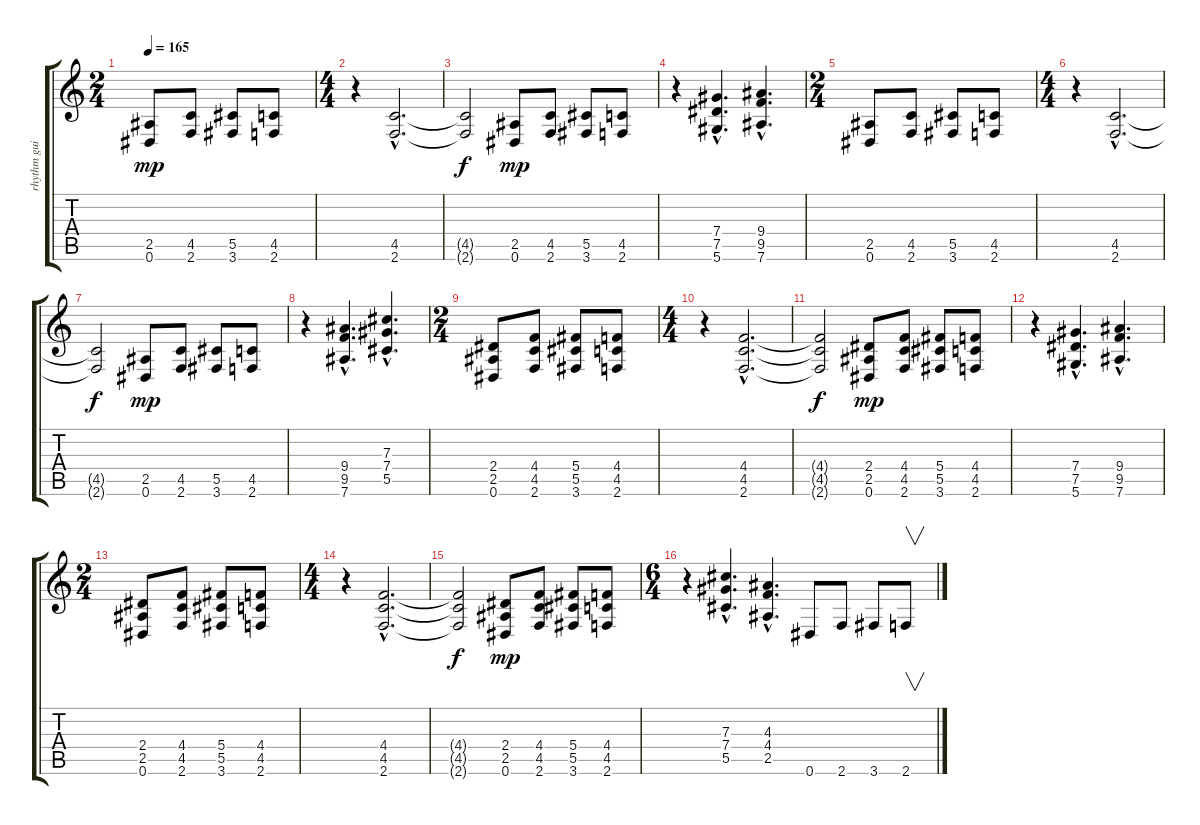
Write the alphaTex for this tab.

\track ("rhythm guitar II" "rhythm gui") {instrument distortionguitar}
\staff {score tabs}
\tuning (Eb4 Bb3 Gb3 Db3 Ab2 Eb2) {hide}
\ts (2 4)
\tempo 165
\clef g2
\ks c
(2.5 0.6).8{dy mp instrument distortionguitar} (4.5 2.6).8 (5.5 3.6).8 (4.5 2.6).8 |
\ts (4 4)
r.4 (4.5{hac} 2.6{hac}).2{d} |
(4.5{t} 2.6{t}).2{dy f} (2.5 0.6).8{dy mp} (4.5 2.6).8 (5.5 3.6).8 (4.5 2.6).8 |
r.4 (7.4{hac} 7.5{hac} 5.6{hac}).4{d} (9.4{hac} 9.5{hac} 7.6{hac}).4{d} |
\ts (2 4)
(2.5 0.6).8 (4.5 2.6).8 (5.5 3.6).8 (4.5 2.6).8 |
\ts (4 4)
r.4 (4.5{hac} 2.6{hac}).2{d} |
(4.5{t} 2.6{t}).2{dy f} (2.5 0.6).8{dy mp} (4.5 2.6).8 (5.5 3.6).8 (4.5 2.6).8 |
r.4 (9.4{hac} 9.5{hac} 7.6{hac}).4{d} (7.3{hac} 7.4{hac} 5.5{hac}).4{d} |
\ts (2 4)
(2.4 2.5 0.6).8 (4.4 4.5 2.6).8 (5.4 5.5 3.6).8 (4.4 4.5 2.6).8 |
\ts (4 4)
r.4 (4.4{hac} 4.5{hac} 2.6{hac}).2{d} |
(4.4{t} 4.5{t} 2.6{t}).2{dy f} (2.4 2.5 0.6).8{dy mp} (4.4 4.5 2.6).8 (5.4 5.5 3.6).8 (4.4 4.5 2.6).8 |
r.4 (7.4{hac} 7.5{hac} 5.6{hac}).4{d} (9.4{hac} 9.5{hac} 7.6{hac}).4{d} |
\ts (2 4)
(2.4 2.5 0.6).8 (4.4 4.5 2.6).8 (5.4 5.5 3.6).8 (4.4 4.5 2.6).8 |
\ts (4 4)
r.4 (4.4{hac} 4.5{hac} 2.6{hac}).2{d} |
(4.4{t} 4.5{t} 2.6{t}).2{dy f} (2.4 2.5 0.6).8{dy mp} (4.4 4.5 2.6).8 (5.4 5.5 3.6).8 (4.4 4.5 2.6).8 |
\ts (6 4)
r.4 (7.3{hac} 7.4{hac} 5.5{hac}).4{d} (4.3{hac} 4.4{hac} 2.5{hac}).4{d} 0.6.8 2.6.8 3.6.8 2.6.8{v}
